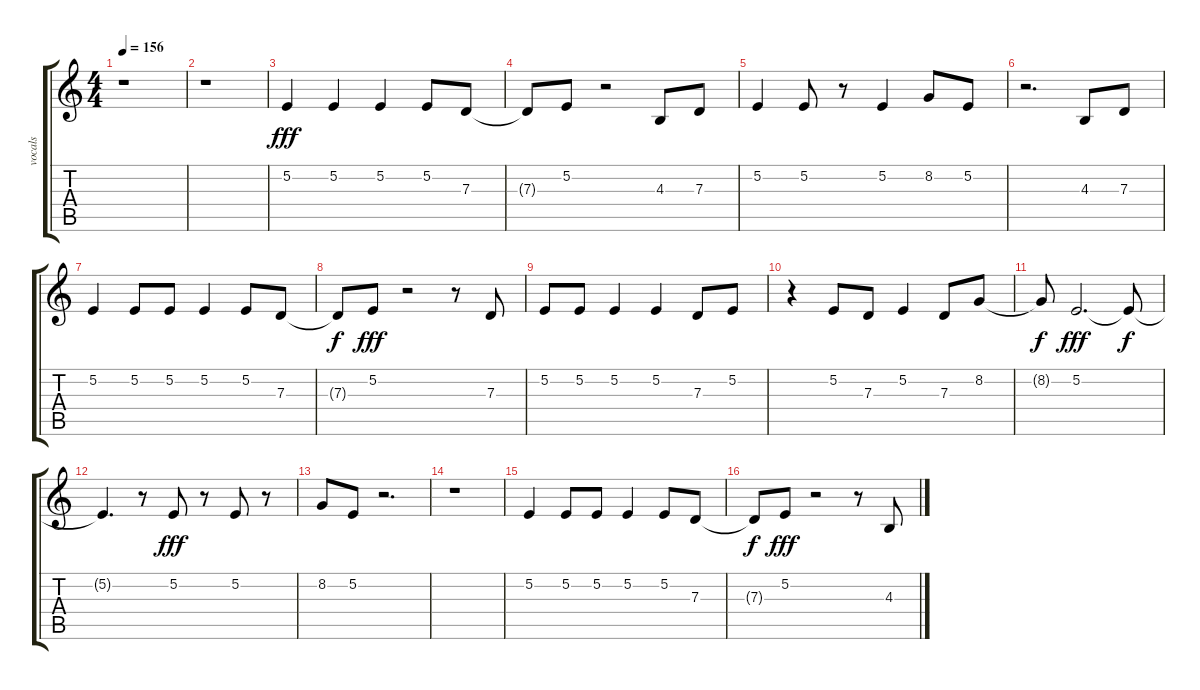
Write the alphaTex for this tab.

\track ("vocals" "vocals") {instrument rockorgan}
\staff {score tabs}
\tuning (E4 B3 G3 D3 A2 E2) {hide}
\ts (4 4)
\tempo 156
\clef g2
\ks c
r.1{dy fff} |
r.1 |
5.2.4 5.2.4 5.2.4 5.2.8 7.3.8 |
7.3{t}.8 5.2.8 r.2 4.3.8 7.3.8 |
5.2.4 5.2.8 r.8 5.2.4 8.2.8 5.2.8 |
r.2{d} 4.3.8 7.3.8 |
5.2.4 5.2.8 5.2.8 5.2.4 5.2.8 7.3.8 |
7.3{t}.8{dy f} 5.2.8{dy fff} r.2 r.8 7.3.8 |
5.2.8 5.2.8 5.2.4 5.2.4 7.3.8 5.2.8 |
r.4 5.2.8 7.3.8 5.2.4 7.3.8 8.2.8 |
8.2{t}.8{dy f} 5.2.2{d dy fff} 5.2{t}.8{dy f} |
5.2{t}.4{d} r.8 5.2.8{dy fff} r.8 5.2.8 r.8 |
8.2.8 5.2.8 r.2{d} |
r.1 |
5.2.4 5.2.8 5.2.8 5.2.4 5.2.8 7.3.8 |
7.3{t}.8{dy f} 5.2.8{dy fff} r.2 r.8 4.3.8
